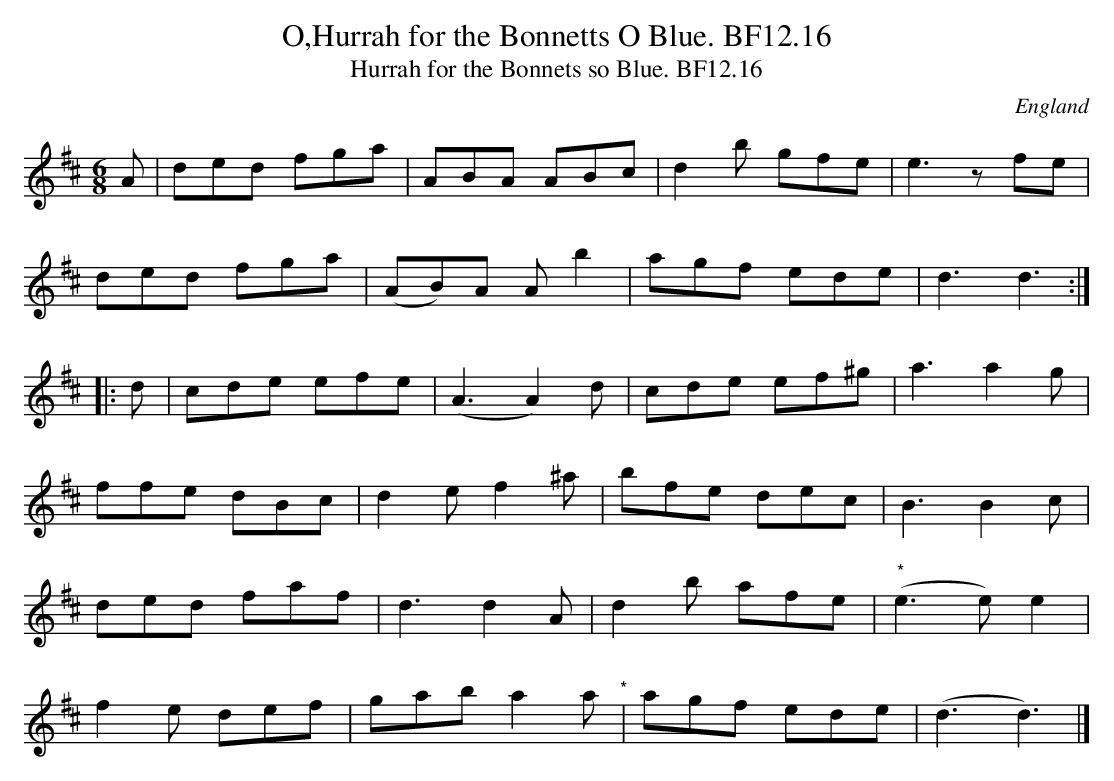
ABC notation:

X:1
T:O,Hurrah for the Bonnetts O Blue. BF12.16
T:Hurrah for the Bonnets so Blue. BF12.16
M:6/8
L:1/8
O:England
K:D major
A|ded fga|ABA ABc|d2b gfe|e3zfe|!
ded fga|(AB)A A b2|agf ede|d3d3:|!
|:d|cde efe|(A3A2)d|cde ef^g|a3a2g|!
ffe dBc|d2ef2^a|bfe dec|B3B2c|!
ded faf|d3d2A|d2b afe|"^*"(e3e)e2|!
f2e def|gab a2a"^*"|agf ede|(d3d3)|]
